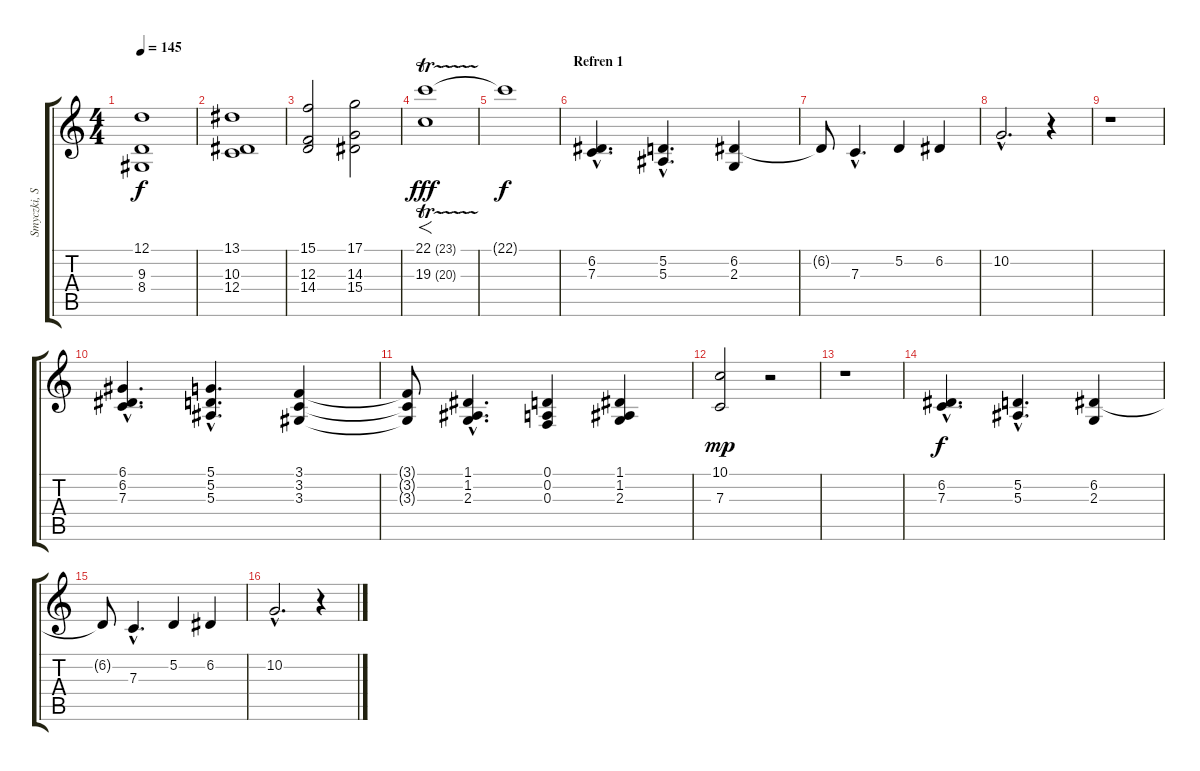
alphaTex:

\track ("Smyczki, SFX" "Smyczki, S") {instrument stringensemble2}
\staff {score tabs}
\tuning (D4 A3 F3 C3 G2 C2) {hide}
\ts (4 4)
\tempo 145
\clef g2
\ks c
(12.1{t} 9.3{t} 8.4{t}).1{dy f} |
(13.1 10.3 12.4).1 |
(15.1 12.3 14.4).2 (17.1 14.3 15.4).2 |
(22.1{tr (23 64)} 19.3{tr (20 64)}).1{f dy fff} |
22.1{t}.1{dy f} |
\section ("" "Refren 1")
(6.2{hac} 7.3{hac}).4{d} (5.2{hac} 5.3{hac}).4{d} (6.2 2.3).4 |
6.2{t}.8 7.3{hac}.4{d} 5.2.4 6.2.4 |
10.2{hac}.2{d} r.4 |
r.1 |
(6.1{hac} 6.2{hac} 7.3{hac}).4{d volume 16} (5.1{hac} 5.2{hac} 5.3{hac}).4{d} (3.1 3.2 3.3).4 |
(3.1{t} 3.2{t} 3.3{t}).8 (1.1{hac} 1.2{hac} 2.3{hac}).4{d} (0.1 0.2 0.3).4 (1.1 1.2 2.3).4 |
(10.1 7.3).2{dy mp} r.2 |
r.1 |
(6.2{hac} 7.3{hac}).4{d dy f volume 12} (5.2{hac} 5.3{hac}).4{d} (6.2 2.3).4 |
6.2{t}.8 7.3{hac}.4{d} 5.2.4 6.2.4 |
10.2{hac}.2{d} r.4
